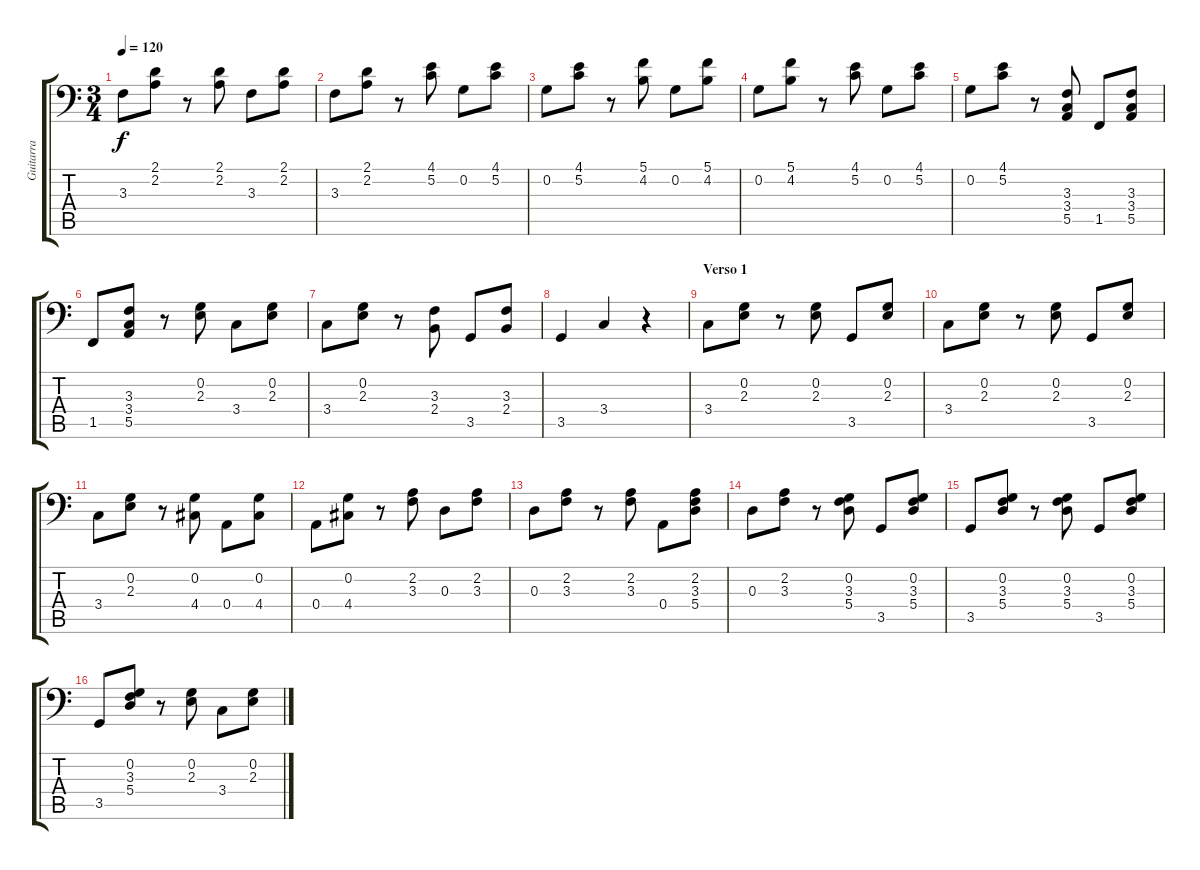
\track ("Guitarra" "Guitarra") {instrument acousticguitarnylon}
\staff {score tabs}
\tuning (C3 G2 D2 A1 E1 Ab0) {hide}
\ts (3 4)
\tempo 120
\clef f4
\ks c
3.3.8{dy f instrument acousticguitarnylon} (2.1 2.2).8 r.8 (2.1 2.2).8 3.3.8 (2.1 2.2).8 |
3.3.8 (2.1 2.2).8 r.8 (4.1 5.2).8 0.2.8 (4.1 5.2).8 |
0.2.8 (4.1 5.2).8 r.8 (5.1 4.2).8 0.2.8 (5.1 4.2).8 |
0.2.8 (5.1 4.2).8 r.8 (4.1 5.2).8 0.2.8 (4.1 5.2).8 |
0.2.8 (4.1 5.2).8 r.8 (3.3 3.4 5.5).8 1.5.8 (3.3 3.4 5.5).8 |
1.5.8 (3.3 3.4 5.5).8 r.8 (0.2 2.3).8 3.4.8 (0.2 2.3).8 |
3.4.8 (0.2 2.3).8 r.8 (3.3 2.4).8 3.5.8 (3.3 2.4).8 |
3.5.4 3.4.4 r.4 |
\section ("" "Verso 1")
3.4.8 (0.2 2.3).8 r.8 (0.2 2.3).8 3.5.8 (0.2 2.3).8 |
3.4.8 (0.2 2.3).8 r.8 (0.2 2.3).8 3.5.8 (0.2 2.3).8 |
3.4.8 (0.2 2.3).8 r.8 (0.2 4.4).8 0.4.8 (0.2 4.4).8 |
0.4.8 (0.2 4.4).8 r.8 (2.2 3.3).8 0.3.8 (2.2 3.3).8 |
0.3.8 (2.2 3.3).8 r.8 (2.2 3.3).8 0.4.8 (2.2 3.3 5.4).8 |
0.3.8 (2.2 3.3).8 r.8 (0.2 3.3 5.4).8 3.5.8 (0.2 3.3 5.4).8 |
3.5.8 (0.2 3.3 5.4).8 r.8 (0.2 3.3 5.4).8 3.5.8 (0.2 3.3 5.4).8 |
3.5.8 (0.2 3.3 5.4).8 r.8 (0.2 2.3).8 3.4.8 (0.2 2.3).8
